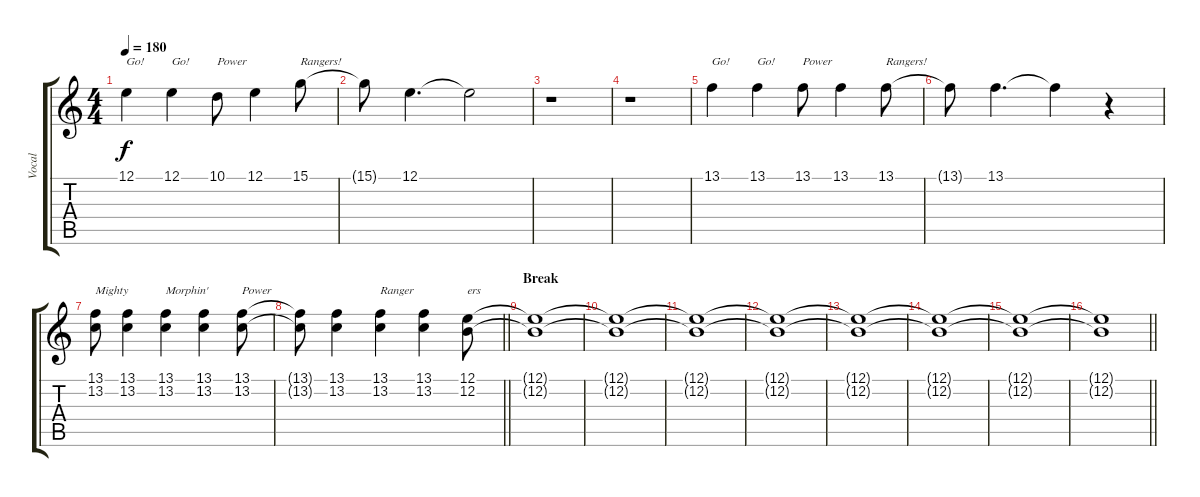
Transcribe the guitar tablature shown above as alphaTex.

\track ("Vocal" "Vocal") {instrument violin}
\staff {score tabs}
\tuning (E4 B3 G3 D3 A2 E2) {hide}
\ts (4 4)
\tempo 180
\clef g2
\ks c
12.1.4{txt "Go!" dy f} 12.1.4{txt "Go!"} 10.1.8{txt "Power"} 12.1.4 15.1.8{txt "Rangers!"} |
15.1{t}.8 12.1.4{d} 12.1{t}.2 |
r.1 |
r.1 |
13.1.4{txt "Go!"} 13.1.4{txt "Go!"} 13.1.8{txt "Power"} 13.1.4 13.1.8{txt "Rangers!"} |
13.1{t}.8 13.1.4{d} 13.1{t}.4 r.4 |
(13.1 13.2).8{txt "Mighty"} (13.1 13.2).4 (13.1 13.2).4{txt "Morphin'"} (13.1 13.2).4 (13.1 13.2).8{txt "Power"} |
\barLineRight lightlight
(13.1{t} 13.2{t}).8 (13.1 13.2).4 (13.1 13.2).4{txt "Ranger"} (13.1 13.2).4 (12.1 12.2).8{txt "ers"} |
\section ("" "Break")
(12.1{t} 12.2{t}).1 |
(12.1{t} 12.2{t}).1 |
(12.1{t} 12.2{t}).1 |
(12.1{t} 12.2{t}).1 |
(12.1{t} 12.2{t}).1 |
(12.1{t} 12.2{t}).1 |
(12.1{t} 12.2{t}).1 |
\barLineRight lightlight
(12.1{t} 12.2{t}).1
